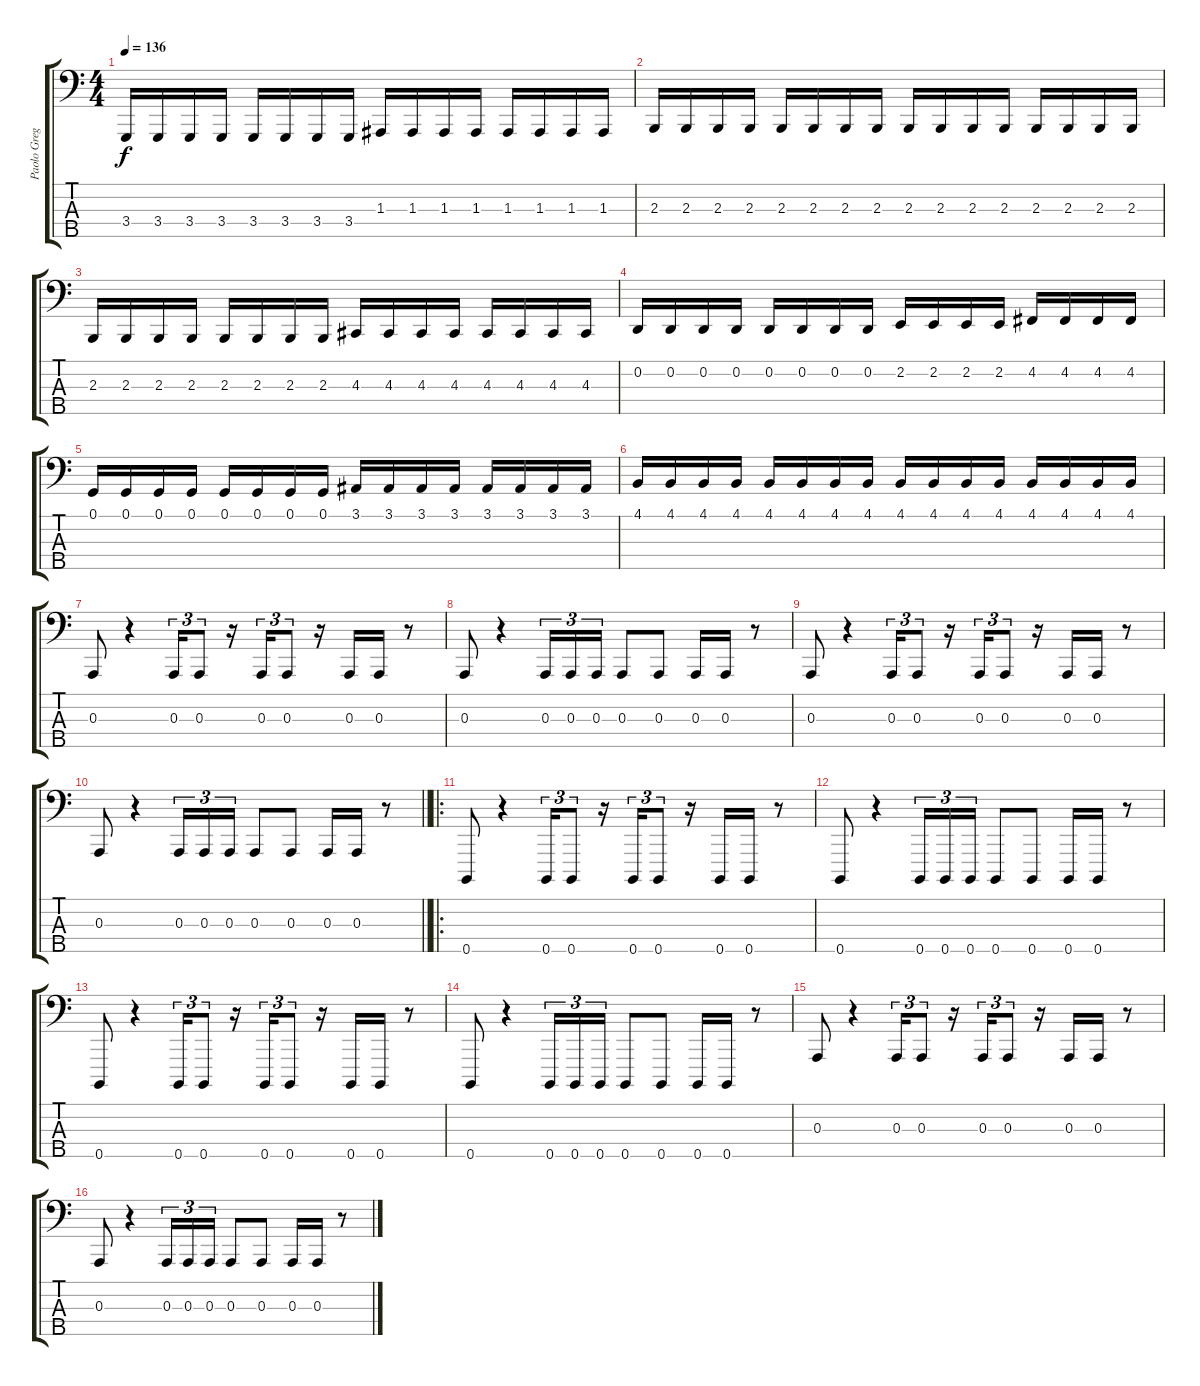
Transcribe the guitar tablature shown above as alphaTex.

\track ("Paolo Gregelotto" "Paolo Greg") {instrument clavinet}
\staff {score tabs}
\tuning (G2 D2 A1 E1 B0) {hide}
\ts (4 4)
\tempo 136
\clef f4
\ks c
3.4.16{dy f} 3.4.16 3.4.16 3.4.16 3.4.16 3.4.16 3.4.16 3.4.16 1.3.16 1.3.16 1.3.16 1.3.16 1.3.16 1.3.16 1.3.16 1.3.16 |
2.3.16 2.3.16 2.3.16 2.3.16 2.3.16 2.3.16 2.3.16 2.3.16 2.3.16 2.3.16 2.3.16 2.3.16 2.3.16 2.3.16 2.3.16 2.3.16 |
2.3.16 2.3.16 2.3.16 2.3.16 2.3.16 2.3.16 2.3.16 2.3.16 4.3.16 4.3.16 4.3.16 4.3.16 4.3.16 4.3.16 4.3.16 4.3.16 |
0.2.16 0.2.16 0.2.16 0.2.16 0.2.16 0.2.16 0.2.16 0.2.16 2.2.16 2.2.16 2.2.16 2.2.16 4.2.16 4.2.16 4.2.16 4.2.16 |
0.1.16 0.1.16 0.1.16 0.1.16 0.1.16 0.1.16 0.1.16 0.1.16 3.1.16 3.1.16 3.1.16 3.1.16 3.1.16 3.1.16 3.1.16 3.1.16 |
4.1.16 4.1.16 4.1.16 4.1.16 4.1.16 4.1.16 4.1.16 4.1.16 4.1.16 4.1.16 4.1.16 4.1.16 4.1.16 4.1.16 4.1.16 4.1.16 |
0.3.8 r.4 0.3.16{tu (3 2)} 0.3.8{tu (3 2)} r.16 0.3.16{tu (3 2)} 0.3.8{tu (3 2)} r.16 0.3.16 0.3.16 r.8 |
0.3.8 r.4 0.3.16{tu (3 2)} 0.3.16{tu (3 2)} 0.3.16{tu (3 2)} 0.3.8 0.3.8 0.3.16 0.3.16 r.8 |
0.3.8 r.4 0.3.16{tu (3 2)} 0.3.8{tu (3 2)} r.16 0.3.16{tu (3 2)} 0.3.8{tu (3 2)} r.16 0.3.16 0.3.16 r.8 |
\barLineRight lightlight
0.3.8 r.4 0.3.16{tu (3 2)} 0.3.16{tu (3 2)} 0.3.16{tu (3 2)} 0.3.8 0.3.8 0.3.16 0.3.16 r.8 |
\ro
0.5.8 r.4 0.5.16{tu (3 2)} 0.5.8{tu (3 2)} r.16 0.5.16{tu (3 2)} 0.5.8{tu (3 2)} r.16 0.5.16 0.5.16 r.8 |
0.5.8 r.4 0.5.16{tu (3 2)} 0.5.16{tu (3 2)} 0.5.16{tu (3 2)} 0.5.8 0.5.8 0.5.16 0.5.16 r.8 |
0.5.8 r.4 0.5.16{tu (3 2)} 0.5.8{tu (3 2)} r.16 0.5.16{tu (3 2)} 0.5.8{tu (3 2)} r.16 0.5.16 0.5.16 r.8 |
0.5.8 r.4 0.5.16{tu (3 2)} 0.5.16{tu (3 2)} 0.5.16{tu (3 2)} 0.5.8 0.5.8 0.5.16 0.5.16 r.8 |
0.3.8 r.4 0.3.16{tu (3 2)} 0.3.8{tu (3 2)} r.16 0.3.16{tu (3 2)} 0.3.8{tu (3 2)} r.16 0.3.16 0.3.16 r.8 |
0.3.8 r.4 0.3.16{tu (3 2)} 0.3.16{tu (3 2)} 0.3.16{tu (3 2)} 0.3.8 0.3.8 0.3.16 0.3.16 r.8
